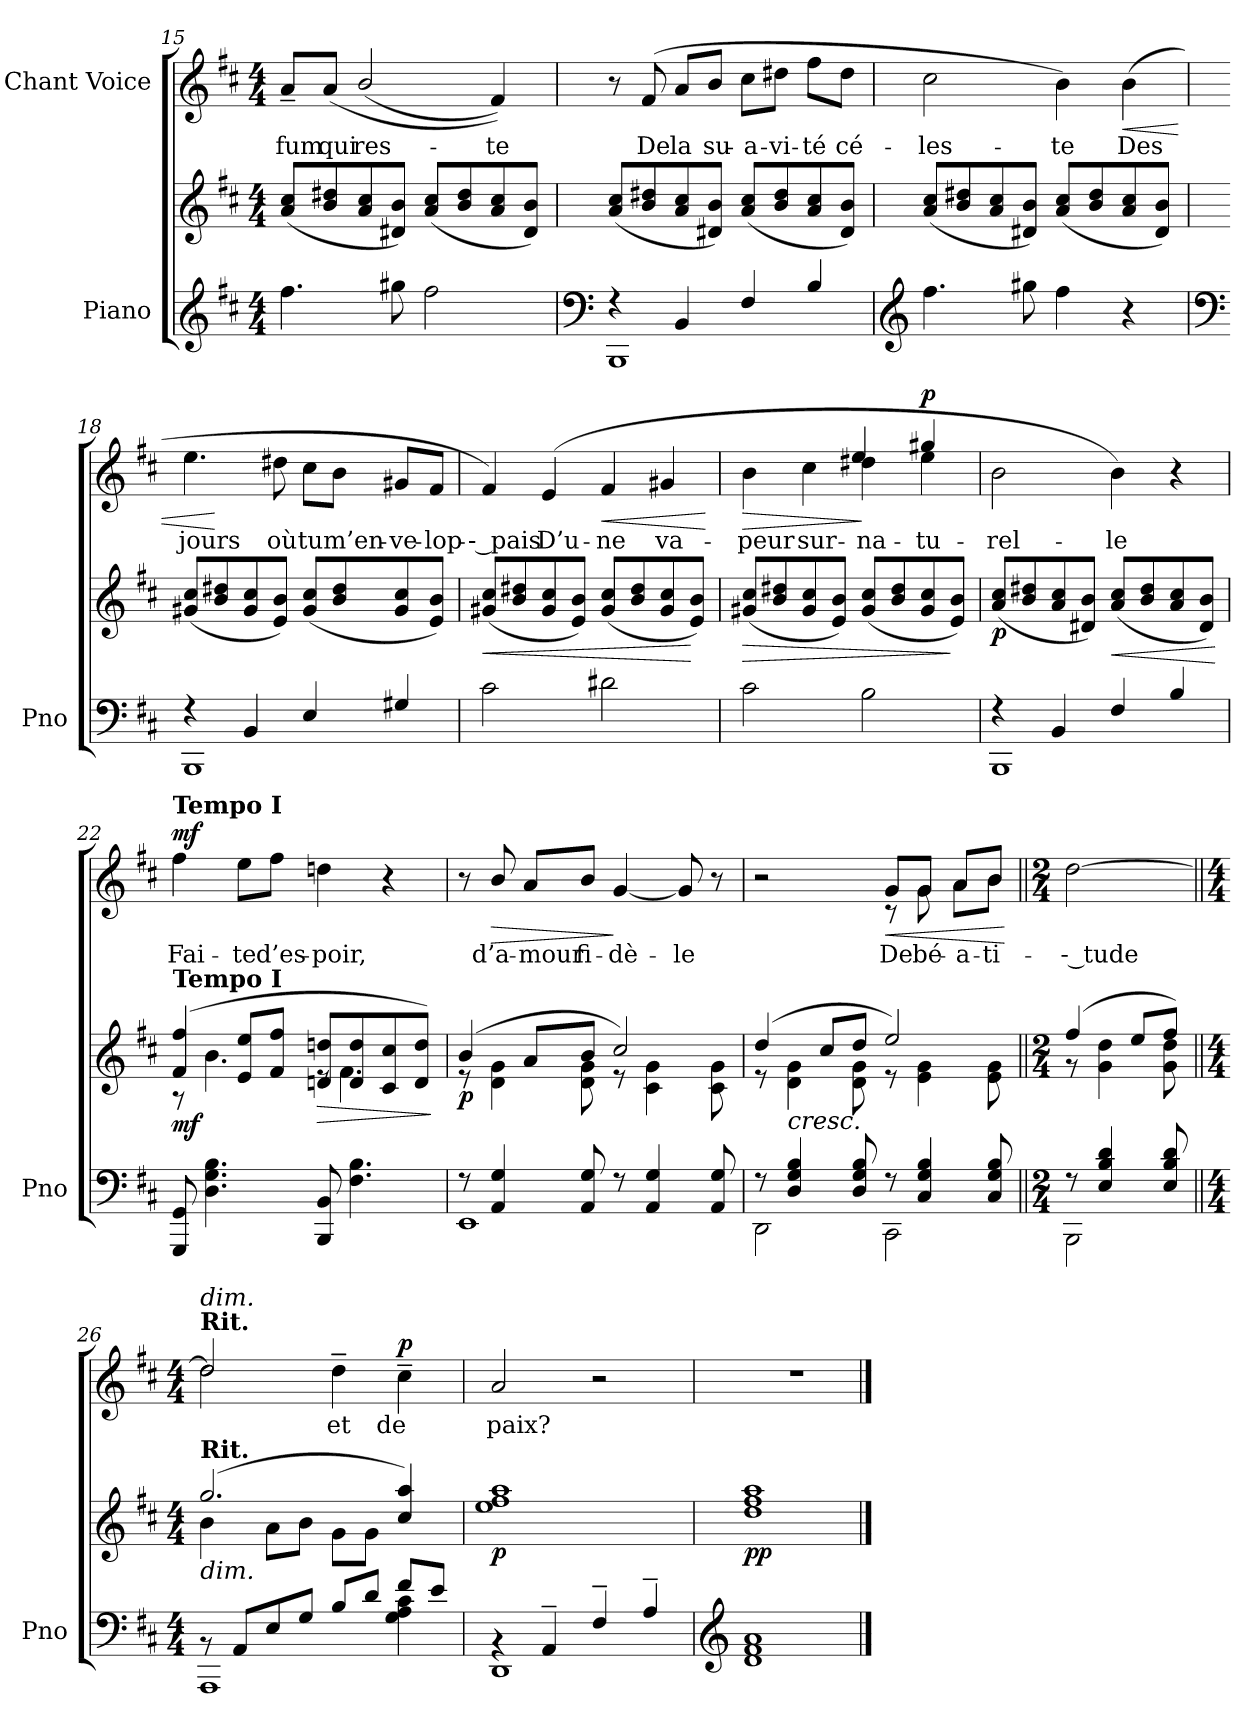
**kern	**kern	**dynam	**kern	**text	**dynam
*part2	*part2	*part2	*part1	*part1	*part1
*staff3	*staff2	*staff2/3	*staff1	*staff1	*staff1
*I"Piano	*	*	*I"Chant Voice	*	*
*I'Pno	*	*	*	*	*
*clefG2	*clefG2	*	*clefG2	*	*
*k[f#c#]	*k[f#c#]	*	*k[f#c#]	*	*
*M4/4	*M4/4	*	*M4/4	*	*
=15	=15	=15	=15	=15	=15
!	!	!	!	!LO:LY:b	!
4.ff#\	(<8a/ 8cc#/L	.	8a~/L	-fum	.
!	!	!	!	!LO:LY:b	!
.	8b/ 8dd#X/	.	(>8a/J	qui	.
!	!	!	!	!LO:LY:b	!
.	8a/ 8cc#/	.	(<2b/	res-	.
8gg#X\	8d#X/ 8b/J)	.	.	.	.
2ff#\	(<8a/ 8cc#/L	.	.	.	.
.	8b/ 8dd#/	.	.	.	.
!	!	!	!	!LO:LY:b	!
.	8a/ 8cc#/	.	4f#/))	-te	.
.	8d#/ 8b/J)	.	.	.	.
!!LO:LB:g=z
=16	=16	=16	=16	=16	=16
*clefF4	*	*	*	*	*
*^	*	*	*	*	*
4r	1BBB	(<8a/ 8cc#/L	.	8r	.	.
!	!	!	!	!	!LO:LY:b	!
.	.	8b/ 8dd#X/	.	(>8f#/	De	.
!	!	!	!	!	!LO:LY:b	!
4BB/	.	8a/ 8cc#/	.	8a/L	la	.
!	!	!	!	!	!LO:LY:b	!
.	.	8d#X/ 8b/J)	.	8b/J	su-	.
!	!	!	!	!	!LO:LY:b	!
4F#/	.	(<8a/ 8cc#/L	.	8cc#\L	-a-	.
!	!	!	!	!	!LO:LY:b	!
.	.	8b/ 8dd#/	.	8dd#X\J	-vi-	.
!	!	!	!	!	!LO:LY:b	!
4B/	.	8a/ 8cc#/	.	8ff#\L	-té	.
!	!	!	!	!	!LO:LY:b	!
.	.	8d#/ 8b/J)	.	8dd#\J	cé-	.
*v	*v	*	*	*	*	*
=17	=17	=17	=17	=17	=17
*clefG2	*	*	*	*	*
!	!	!	!	!LO:LY:b	!
4.ff#\	(<8a/ 8cc#/L	.	2cc#\	-les-	.
.	8b/ 8dd#X/	.	.	.	.
.	8a/ 8cc#/	.	.	.	.
8gg#X\	8d#X/ 8b/J)	.	.	.	.
!	!	!	!	!LO:LY:b	!
4ff#\	(<8a/ 8cc#/L	.	4b\)	-te	.
.	8b/ 8dd#/	.	.	.	.
!	!	!	!	!LO:LY:b	!LO:HP:b
4r	8a/ 8cc#/	.	(>4b\	Des	<
.	8d#/ 8b/J)	.	.	.	.
=18	=18	=18	=18	=18	=18
*clefF4	*	*	*	*	*
*^	*	*	*	*	*
!	!	!	!	!	!LO:LY:b	!
*	*	*	*	*^	*	*
4r	1BBB	(<8g#X/ 8cc#/L	.	4.ee\	8rgyy	jours	.
.	.	8b/ 8dd#X/	.	.	8rgyy	.	[
4BB/	.	8g#/ 8cc#/	.	.	4rgyy	.	.
!	!	!	!	!	!	!LO:LY:b	!
.	.	8e/ 8b/J)	.	8dd#X\	.	où	.
!	!	!	!	!	!	!LO:LY:b	!
4E/	.	(<8g#/ 8cc#/L	.	8cc#\L	2rgyy	tu	.
!	!	!	!	!	!	!LO:LY:b	!
.	.	8b/ 8dd#/	.	8b\J	.	m’en-	.
!	!	!	!	!	!	!LO:LY:b	!
4G#X/	.	8g#/ 8cc#/	.	8g#X/L	.	-ve-	.
!	!	!	!	!	!	!LO:LY:b	!
.	.	8e/ 8b/J)	.	8f#/J	.	-lop-	.
*v	*v	*	*	*v	*v	*	*
!!LO:PB:g=z
=19	=19	=19	=19	=19	=19
!	!	!LO:HP:b	!	!LO:LY:b	!
2c#\	(<8g#X/ 8cc#/L	<	4f#/)	-- pais	.
.	8b/ 8dd#X/	.	.	.	.
!	!	!	!	!LO:LY:b	!
.	8g#/ 8cc#/	.	(>4e/	D’u-	.
.	8e/ 8b/J)	.	.	.	.
!	!	!	!	!LO:LY:b	!LO:HP:b
2d#X\	(<8g#/ 8cc#/L	.	4f#/	-ne	<
.	8b/ 8dd#/	.	.	.	.
!	!	!	!	!LO:LY:b	!
.	8g#/ 8cc#/	.	4g#X/	va-	.
.	8e/ 8b/J)	[	.	.	.
.	.	.	.	.	[
=20	=20	=20	=20	=20	=20
!	!	!LO:HP:b	!	!LO:LY:b	!LO:HP:b
*	*	*	*^	*	*
2c#\	(<8g#X/ 8cc#/L	>	4b\	2rddyy	-peur	>
.	8b/ 8dd#X/	.	.	.	.	.
!	!	!	!	!	!LO:LY:b	!
.	8g#/ 8cc#/	.	4cc#\	.	sur-	.
.	8e/ 8b/J)	.	.	.	.	.
!	!	!	!	!	!LO:LY:b	!
2B\	(<8g#/ 8cc#/L	.	4dd#X\	4ee/	-na-	]
.	8b/ 8dd#/	.	.	.	.	.
!	!	!	!	!	!LO:LY:b	!LO:DY:a
.	8g#/ 8cc#/	.	4ee\	4gg#X/	-tu-	p
.	8e/ 8b/J)	]	.	.	.	.
*	*	*	*v	*v	*	*
=21	=21	=21	=21	=21	=21
*^	*	*	*	*	*
!	!	!	!LO:DY:b	!	!LO:LY:b	!
4r	1BBB	(<8a/ 8cc#/L	p	2b\	-rel-	.
.	.	8b/ 8dd#X/	.	.	.	.
4BB/	.	8a/ 8cc#/	.	.	.	.
.	.	8d#X/ 8b/J)	.	.	.	.
!	!	!	!LO:HP:b	!	!LO:LY:b	!
4F#/	.	(<8a/ 8cc#/L	<	4b\)	-le	.
.	.	8b/ 8dd#/	.	.	.	.
4B/	.	8a/ 8cc#/	.	4r	.	.
.	.	8d#/ 8b/J)	.	.	.	.
*v	*v	*	*	*	*	*
.	.	[	.	.	.
!!LO:LB:g=z
=22	=22	=22	=22	=22	=22
*	*^	*	*	*	*
!	!	!	!	!LO:TX:a:B:t=Tempo I	!	!
!	!LO:TX:a:B:t=Tempo I	!	!	!	!	!
!	!	!	!LO:DY:b	!	!LO:LY:b	!LO:DY:a
8GGG/ 8GG/	(>4f#/ 4ff#/	8r	mf	4ff#\	Fai-	mf
4.D\ 4.G\ 4.B\	.	4.b\	.	.	.	.
!	!	!	!	!	!LO:LY:b	!
.	8e/ 8ee/L	.	.	8ee\L	-te	.
!	!	!	!	!	!LO:LY:b	!
.	8f#/ 8ff#/J	.	.	8ff#\J	d’es-	.
!	!	!	!LO:HP:b	!	!LO:LY:b	!
8BBB/ 8BB/	8dn/ 8ddn/L	8re	>	4ddn\	-poir,	.
4.F#\ 4.B\	8d/ 8dd/	4.f#\	.	.	.	.
.	8c#/ 8cc#/	.	.	4r	.	.
.	8d/ 8dd/J)	.	.	.	.	.
*	*v	*v	*	*	*	*
.	.	]	.	.	.
=23	=23	=23	=23	=23	=23
*^	*^	*	*	*	*
!	!	!	!	!LO:DY:b	!	!	!
8r	1EE	(>4b/	8r	p	8r	.	.
!	!	!	!	!	!	!LO:LY:b	!LO:HP:b
4AA/ 4G/	.	.	4d\ 4g\	.	8b/	d’a-	>
!	!	!	!	!	!	!LO:LY:b	!
.	.	8a/L	.	.	8a/L	-mour	.
!	!	!	!	!	!	!LO:LY:b	!
8AA/ 8G/	.	8b/J	8d\ 8g\	.	8b/J	fi-	.
!	!	!	!	!	!	!LO:LY:b	!
8r	.	2cc#/)	8r	.	[4g/	-dè-	]
4AA/ 4G/	.	.	4c#\ 4g\	.	.	.	.
!	!	!	!	!	!	!LO:LY:b	!
.	.	.	.	.	8g/]	-le	.
8AA/ 8G/	.	.	8c#\ 8g\	.	8r	.	.
=24	=24	=24	=24	=24	=24	=24	=24
*	*	*	*	*	*^	*	*
8r	2DD\	(>4dd/	8r	.	2r	2ryy	.	.
!	!	!	!LO:TX:b:i:t=cresc.	!	!	!	!	!
4D/ 4G/ 4B/	.	.	4d\ 4g\	.	.	.	.	.
.	.	8cc#/L	.	.	.	.	.	.
8D/ 8G/ 8B/	.	8dd/J	8d\ 8g\	.	.	.	.	.
!	!	!	!	!	!	!	!LO:LY:b	!LO:HP:b
8r	2CC#\	2ee/)	8r	.	8g/L	8r	De	<
!	!	!	!	!	!	!	!LO:LY:b	!
4C#/ 4G/ 4B/	.	.	4e\ 4g\	.	8g/J	8g\	bé-	.
!	!	!	!	!	!	!	!LO:LY:b	!
.	.	.	.	.	8a/L	8a\L	-a-	.
!	!	!	!	!	!	!	!LO:LY:b	!
8C#/ 8G/ 8B/	.	.	8e\ 8g\	.	8b/J	8b\J	-ti-	.
*v	*v	*	*	*	*v	*v	*	*
*	*v	*v	*	*	*	*
.	.	.	.	.	[
!!LO:LB:g=z
=25||	=25||	=25||	=25||	=25||	=25||
*M2/4	*M2/4	*	*M2/4	*	*
*^	*^	*	*	*	*
!	!	!	!	!	!	!LO:LY:b	!
8r	2BBB\	(>4ff#/	8r	.	[2dd\	-- tude	.
4E/ 4B/ 4d/	.	.	4g\ 4dd\	.	.	.	.
.	.	8ee/L	.	.	.	.	.
8E/ 8B/ 8d/	.	8ff#/J)	8g\ 8dd\	.	.	.	.
*v	*v	*	*	*	*	*	*
=26||	=26||	=26||	=26||	=26||	=26||	=26||
*M4/4	*M4/4	*	*	*M4/4	*	*
*	*	*	*	*MM57	*	*
*^	*	*	*	*^	*	*
*	*^	*	*	*	*	*	*	*
!	!	!	!	!	!	!LO:TX:a:B:t=Rit.	!	!	!
!	!	!	!	!	!	!LO:TX:a:i:t=dim.	!	!	!
!	!	!	!LO:TX:a:B:t=Rit.	!	!	!	!	!	!
!	!	!	!LO:TX:b:i:t=dim.	!	!	!	!	!	!
*	*	*	*	*	*	*	*^	*	*
2.ryy	8rBB	1AAA	(>2.gg/	(>4b\	.	2dd!/	2dd\]	4ryy	.	.
.	8AA/L	.	.	.	.	.	.	.	.	.
*	*	*	*	*	*	*MM54	*	*	*	*
.	8E/	.	.	8a\L	.	.	.	2.ryy	.	.
.	8G/J	.	.	8b\J	.	.	.	.	.	.
*	*	*	*	*	*	*MM51	*	*	*	*
!	!	!	!	!	!	!	!	!	!LO:LY:b	!
.	8B/L	.	.	8g\L	.	2rddyy	4dd~\	.	et	.
.	8d/J	.	.	8g\J	.	.	.	.	.	.
*	*	*	*	*	*	*MM48	*	*	*	*
!	!	!	!	!	!	!	!	!	!LO:LY:b	!LO:DY:a
8f#/L	4G\ 4A\ 4c#\	.	4cc#/ 4aa/)	4ryy	.	.	4cc#~\	.	de	p
8e/J)	.	.	.	.	.	.	.	.	.	.
*	*v	*v	*	*	*	*	*	*	*	*
*	*	*v	*v	*	*	*	*	*	*
=27	=27	=27	=27	=27	=27	=27	=27	=27
!	!	!	!LO:DY:b	!	!	!	!LO:LY:b	!
*	*	*	*	*v	*v	*v	*	*
4rBB	1DD	1ee 1ff# 1aa	p	2a/	paix?	.
4AA~/	.	.	.	.	.	.
4F#~/	.	.	.	2r	.	.
4A~/	.	.	.	.	.	.
*v	*v	*	*	*	*	*
=28	=28	=28	=28	=28	=28
*clefG2	*	*	*	*	*
!	!	!LO:DY:b	!	!	!
1d 1f# 1a	1dd 1ff# 1aa	pp	1r	.	.
==	==	==	==	==	==
*-	*-	*-	*-	*-	*-
